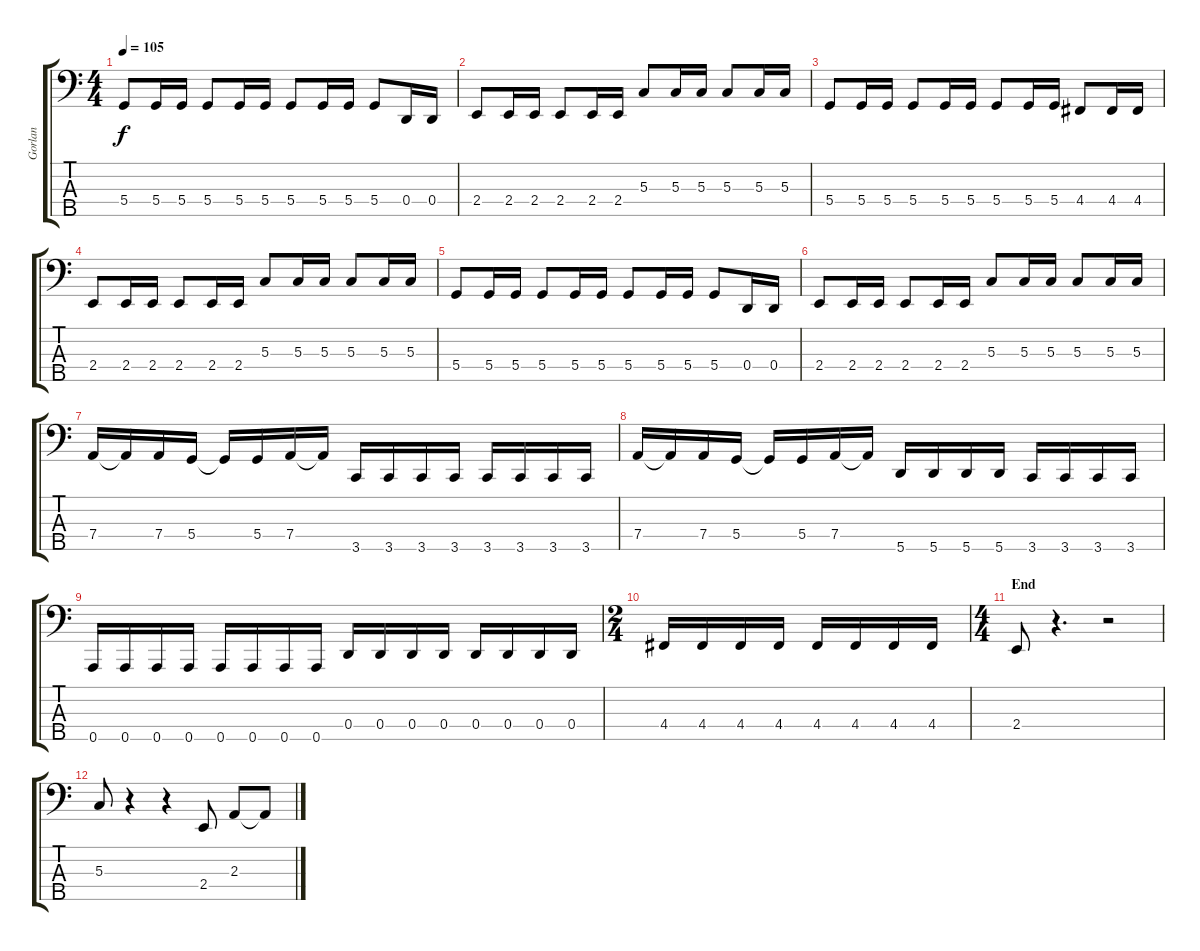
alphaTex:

\track ("Gorlan" "Gorlan") {instrument electricbasspick}
\staff {score tabs}
\tuning (F2 C2 G1 D1 A0) {hide}
\ts (4 4)
\tempo 105
\clef f4
\ks c
5.4.8{dy f} 5.4.16 5.4.16 5.4.8 5.4.16 5.4.16 5.4.8 5.4.16 5.4.16 5.4.8 0.4.16 0.4.16 |
2.4.8 2.4.16 2.4.16 2.4.8 2.4.16 2.4.16 5.3.8 5.3.16 5.3.16 5.3.8 5.3.16 5.3.16 |
5.4.8 5.4.16 5.4.16 5.4.8 5.4.16 5.4.16 5.4.8 5.4.16 5.4.16 4.4.8 4.4.16 4.4.16 |
2.4.8 2.4.16 2.4.16 2.4.8 2.4.16 2.4.16 5.3.8 5.3.16 5.3.16 5.3.8 5.3.16 5.3.16 |
5.4.8 5.4.16 5.4.16 5.4.8 5.4.16 5.4.16 5.4.8 5.4.16 5.4.16 5.4.8 0.4.16 0.4.16 |
2.4.8 2.4.16 2.4.16 2.4.8 2.4.16 2.4.16 5.3.8 5.3.16 5.3.16 5.3.8 5.3.16 5.3.16 |
7.4.16 7.4{t}.16 7.4.16 5.4.16 5.4{t}.16 5.4.16 7.4.16 7.4{t}.16 3.5.16 3.5.16 3.5.16 3.5.16 3.5.16 3.5.16 3.5.16 3.5.16 |
7.4.16 7.4{t}.16 7.4.16 5.4.16 5.4{t}.16 5.4.16 7.4.16 7.4{t}.16 5.5.16 5.5.16 5.5.16 5.5.16 3.5.16 3.5.16 3.5.16 3.5.16 |
0.5.16 0.5.16 0.5.16 0.5.16 0.5.16 0.5.16 0.5.16 0.5.16 0.4.16 0.4.16 0.4.16 0.4.16 0.4.16 0.4.16 0.4.16 0.4.16 |
\ts (2 4)
4.4.16 4.4.16 4.4.16 4.4.16 4.4.16 4.4.16 4.4.16 4.4.16 |
\ts (4 4)
\section ("" "End")
2.4.8 r.4{d} r.2 |
5.3.8 r.4 r.4 2.4.8 2.3.8 2.3{t}.8
